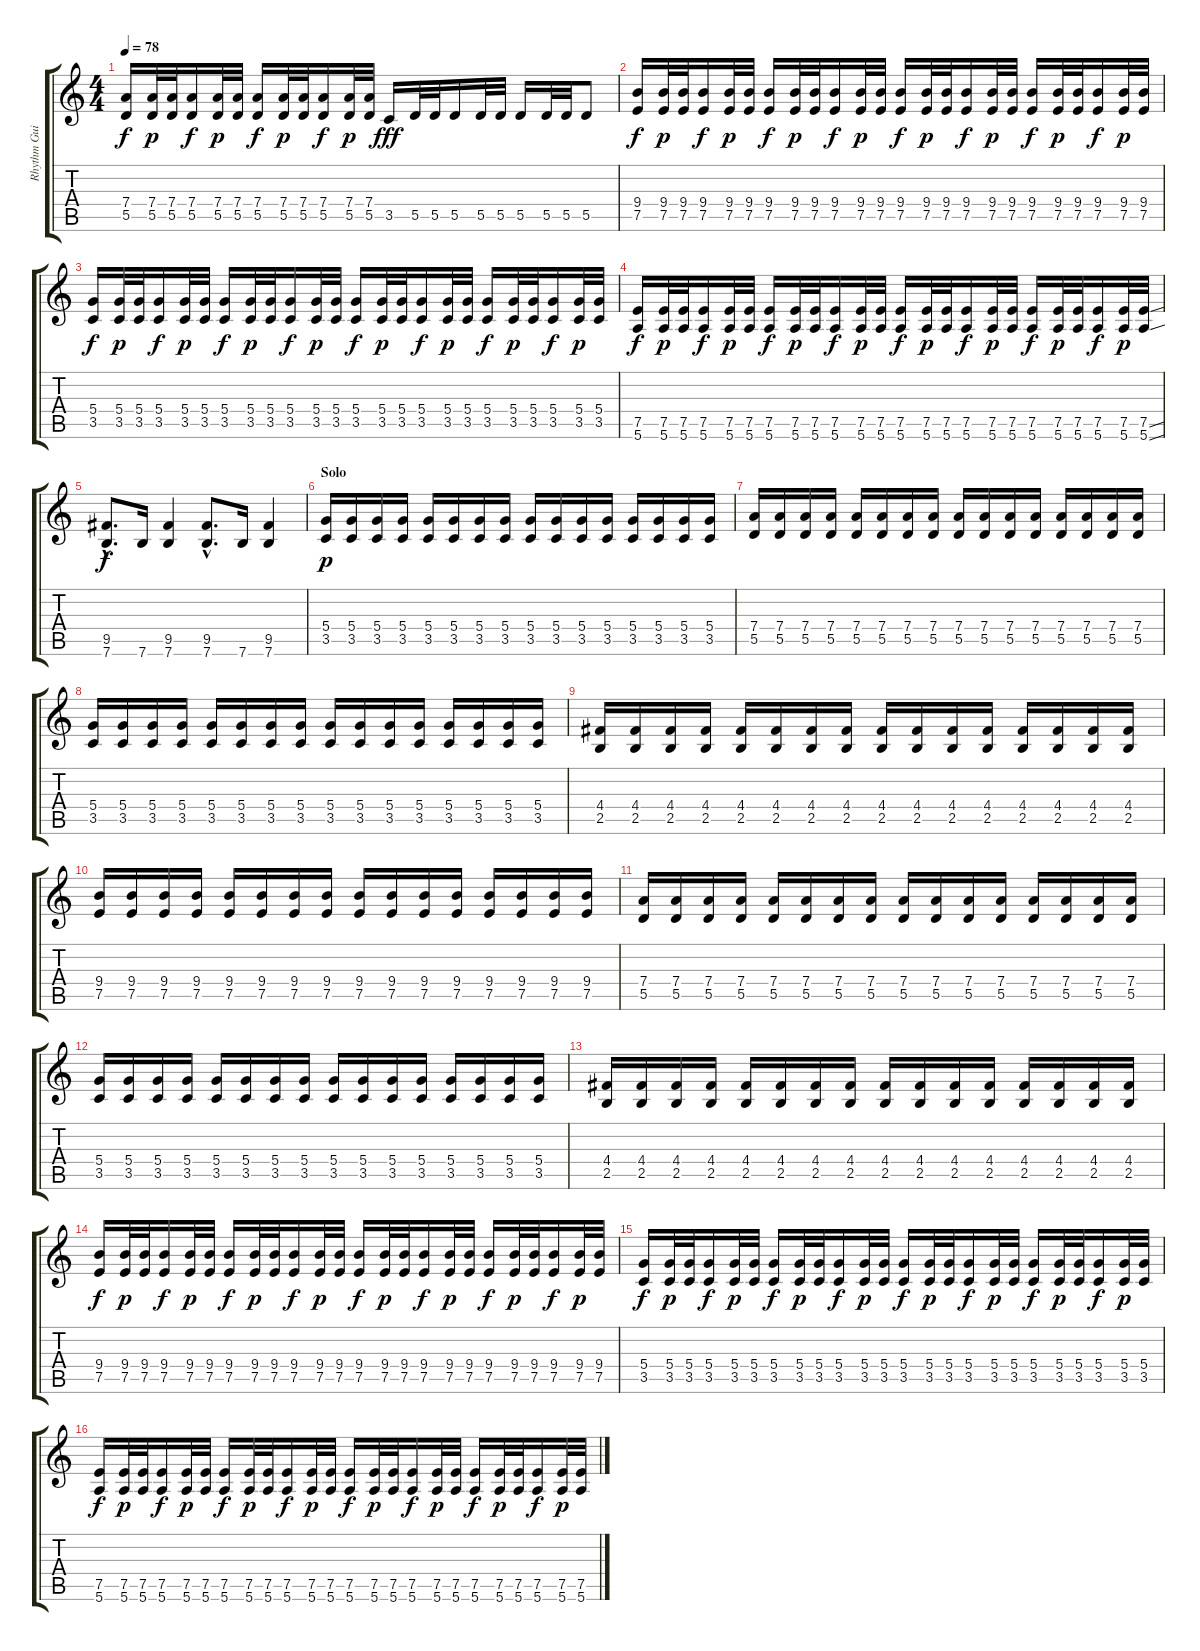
\track ("Rhythm Guitar" "Rhythm Gui") {instrument distortionguitar}
\staff {score tabs}
\tuning (E4 B3 G3 D3 A2 E2) {hide}
\ts (4 4)
\tempo 78
\clef g2
\ks c
(7.4 5.5).16{dy f} (7.4 5.5).32{dy p} (7.4 5.5).32 (7.4 5.5).16{dy f} (7.4 5.5).32{dy p} (7.4 5.5).32 (7.4 5.5).16{dy f} (7.4 5.5).32{dy p} (7.4 5.5).32 (7.4 5.5).16{dy f} (7.4 5.5).32{dy p} (7.4 5.5).32 3.5.16{dy fff} 5.5.32 5.5.32 5.5.16 5.5.32 5.5.32 5.5.16 5.5.32 5.5.32 5.5.8 |
(9.4 7.5).16{dy f} (9.4 7.5).32{dy p} (9.4 7.5).32 (9.4 7.5).16{dy f} (9.4 7.5).32{dy p} (9.4 7.5).32 (9.4 7.5).16{dy f} (9.4 7.5).32{dy p} (9.4 7.5).32 (9.4 7.5).16{dy f} (9.4 7.5).32{dy p} (9.4 7.5).32 (9.4 7.5).16{dy f} (9.4 7.5).32{dy p} (9.4 7.5).32 (9.4 7.5).16{dy f} (9.4 7.5).32{dy p} (9.4 7.5).32 (9.4 7.5).16{dy f} (9.4 7.5).32{dy p} (9.4 7.5).32 (9.4 7.5).16{dy f} (9.4 7.5).32{dy p} (9.4 7.5).32 |
(5.4 3.5).16{dy f} (5.4 3.5).32{dy p} (5.4 3.5).32 (5.4 3.5).16{dy f} (5.4 3.5).32{dy p} (5.4 3.5).32 (5.4 3.5).16{dy f} (5.4 3.5).32{dy p} (5.4 3.5).32 (5.4 3.5).16{dy f} (5.4 3.5).32{dy p} (5.4 3.5).32 (5.4 3.5).16{dy f} (5.4 3.5).32{dy p} (5.4 3.5).32 (5.4 3.5).16{dy f} (5.4 3.5).32{dy p} (5.4 3.5).32 (5.4 3.5).16{dy f} (5.4 3.5).32{dy p} (5.4 3.5).32 (5.4 3.5).16{dy f} (5.4 3.5).32{dy p} (5.4 3.5).32 |
(7.5 5.6).16{dy f} (7.5 5.6).32{dy p} (7.5 5.6).32 (7.5 5.6).16{dy f} (7.5 5.6).32{dy p} (7.5 5.6).32 (7.5 5.6).16{dy f} (7.5 5.6).32{dy p} (7.5 5.6).32 (7.5 5.6).16{dy f} (7.5 5.6).32{dy p} (7.5 5.6).32 (7.5 5.6).16{dy f} (7.5 5.6).32{dy p} (7.5 5.6).32 (7.5 5.6).16{dy f} (7.5 5.6).32{dy p} (7.5 5.6).32 (7.5 5.6).16{dy f} (7.5 5.6).32{dy p} (7.5 5.6).32 (7.5 5.6).16{dy f} (7.5 5.6).32{dy p} (7.5{ss} 5.6{ss}).32 |
(9.5{hac} 7.6{hac}).8{d dy f} 7.6.16 (9.5 7.6).4 (9.5{hac} 7.6{hac}).8{d} 7.6.16 (9.5 7.6).4 |
\section ("" "Solo")
(5.4 3.5).16{dy p} (5.4 3.5).16 (5.4 3.5).16 (5.4 3.5).16 (5.4 3.5).16 (5.4 3.5).16 (5.4 3.5).16 (5.4 3.5).16 (5.4 3.5).16 (5.4 3.5).16 (5.4 3.5).16 (5.4 3.5).16 (5.4 3.5).16 (5.4 3.5).16 (5.4 3.5).16 (5.4 3.5).16 |
(7.4 5.5).16 (7.4 5.5).16 (7.4 5.5).16 (7.4 5.5).16 (7.4 5.5).16 (7.4 5.5).16 (7.4 5.5).16 (7.4 5.5).16 (7.4 5.5).16 (7.4 5.5).16 (7.4 5.5).16 (7.4 5.5).16 (7.4 5.5).16 (7.4 5.5).16 (7.4 5.5).16 (7.4 5.5).16 |
(5.4 3.5).16 (5.4 3.5).16 (5.4 3.5).16 (5.4 3.5).16 (5.4 3.5).16 (5.4 3.5).16 (5.4 3.5).16 (5.4 3.5).16 (5.4 3.5).16 (5.4 3.5).16 (5.4 3.5).16 (5.4 3.5).16 (5.4 3.5).16 (5.4 3.5).16 (5.4 3.5).16 (5.4 3.5).16 |
(4.4 2.5).16 (4.4 2.5).16 (4.4 2.5).16 (4.4 2.5).16 (4.4 2.5).16 (4.4 2.5).16 (4.4 2.5).16 (4.4 2.5).16 (4.4 2.5).16 (4.4 2.5).16 (4.4 2.5).16 (4.4 2.5).16 (4.4 2.5).16 (4.4 2.5).16 (4.4 2.5).16 (4.4 2.5).16 |
(9.4 7.5).16 (9.4 7.5).16 (9.4 7.5).16 (9.4 7.5).16 (9.4 7.5).16 (9.4 7.5).16 (9.4 7.5).16 (9.4 7.5).16 (9.4 7.5).16 (9.4 7.5).16 (9.4 7.5).16 (9.4 7.5).16 (9.4 7.5).16 (9.4 7.5).16 (9.4 7.5).16 (9.4 7.5).16 |
(7.4 5.5).16 (7.4 5.5).16 (7.4 5.5).16 (7.4 5.5).16 (7.4 5.5).16 (7.4 5.5).16 (7.4 5.5).16 (7.4 5.5).16 (7.4 5.5).16 (7.4 5.5).16 (7.4 5.5).16 (7.4 5.5).16 (7.4 5.5).16 (7.4 5.5).16 (7.4 5.5).16 (7.4 5.5).16 |
(5.4 3.5).16 (5.4 3.5).16 (5.4 3.5).16 (5.4 3.5).16 (5.4 3.5).16 (5.4 3.5).16 (5.4 3.5).16 (5.4 3.5).16 (5.4 3.5).16 (5.4 3.5).16 (5.4 3.5).16 (5.4 3.5).16 (5.4 3.5).16 (5.4 3.5).16 (5.4 3.5).16 (5.4 3.5).16 |
(4.4 2.5).16 (4.4 2.5).16 (4.4 2.5).16 (4.4 2.5).16 (4.4 2.5).16 (4.4 2.5).16 (4.4 2.5).16 (4.4 2.5).16 (4.4 2.5).16 (4.4 2.5).16 (4.4 2.5).16 (4.4 2.5).16 (4.4 2.5).16 (4.4 2.5).16 (4.4 2.5).16 (4.4 2.5).16 |
(9.4 7.5).16{dy f} (9.4 7.5).32{dy p} (9.4 7.5).32 (9.4 7.5).16{dy f} (9.4 7.5).32{dy p} (9.4 7.5).32 (9.4 7.5).16{dy f} (9.4 7.5).32{dy p} (9.4 7.5).32 (9.4 7.5).16{dy f} (9.4 7.5).32{dy p} (9.4 7.5).32 (9.4 7.5).16{dy f} (9.4 7.5).32{dy p} (9.4 7.5).32 (9.4 7.5).16{dy f} (9.4 7.5).32{dy p} (9.4 7.5).32 (9.4 7.5).16{dy f} (9.4 7.5).32{dy p} (9.4 7.5).32 (9.4 7.5).16{dy f} (9.4 7.5).32{dy p} (9.4 7.5).32 |
(5.4 3.5).16{dy f} (5.4 3.5).32{dy p} (5.4 3.5).32 (5.4 3.5).16{dy f} (5.4 3.5).32{dy p} (5.4 3.5).32 (5.4 3.5).16{dy f} (5.4 3.5).32{dy p} (5.4 3.5).32 (5.4 3.5).16{dy f} (5.4 3.5).32{dy p} (5.4 3.5).32 (5.4 3.5).16{dy f} (5.4 3.5).32{dy p} (5.4 3.5).32 (5.4 3.5).16{dy f} (5.4 3.5).32{dy p} (5.4 3.5).32 (5.4 3.5).16{dy f} (5.4 3.5).32{dy p} (5.4 3.5).32 (5.4 3.5).16{dy f} (5.4 3.5).32{dy p} (5.4 3.5).32 |
(7.5 5.6).16{dy f} (7.5 5.6).32{dy p} (7.5 5.6).32 (7.5 5.6).16{dy f} (7.5 5.6).32{dy p} (7.5 5.6).32 (7.5 5.6).16{dy f} (7.5 5.6).32{dy p} (7.5 5.6).32 (7.5 5.6).16{dy f} (7.5 5.6).32{dy p} (7.5 5.6).32 (7.5 5.6).16{dy f} (7.5 5.6).32{dy p} (7.5 5.6).32 (7.5 5.6).16{dy f} (7.5 5.6).32{dy p} (7.5 5.6).32 (7.5 5.6).16{dy f} (7.5 5.6).32{dy p} (7.5 5.6).32 (7.5 5.6).16{dy f} (7.5 5.6).32{dy p} (7.5 5.6).32
